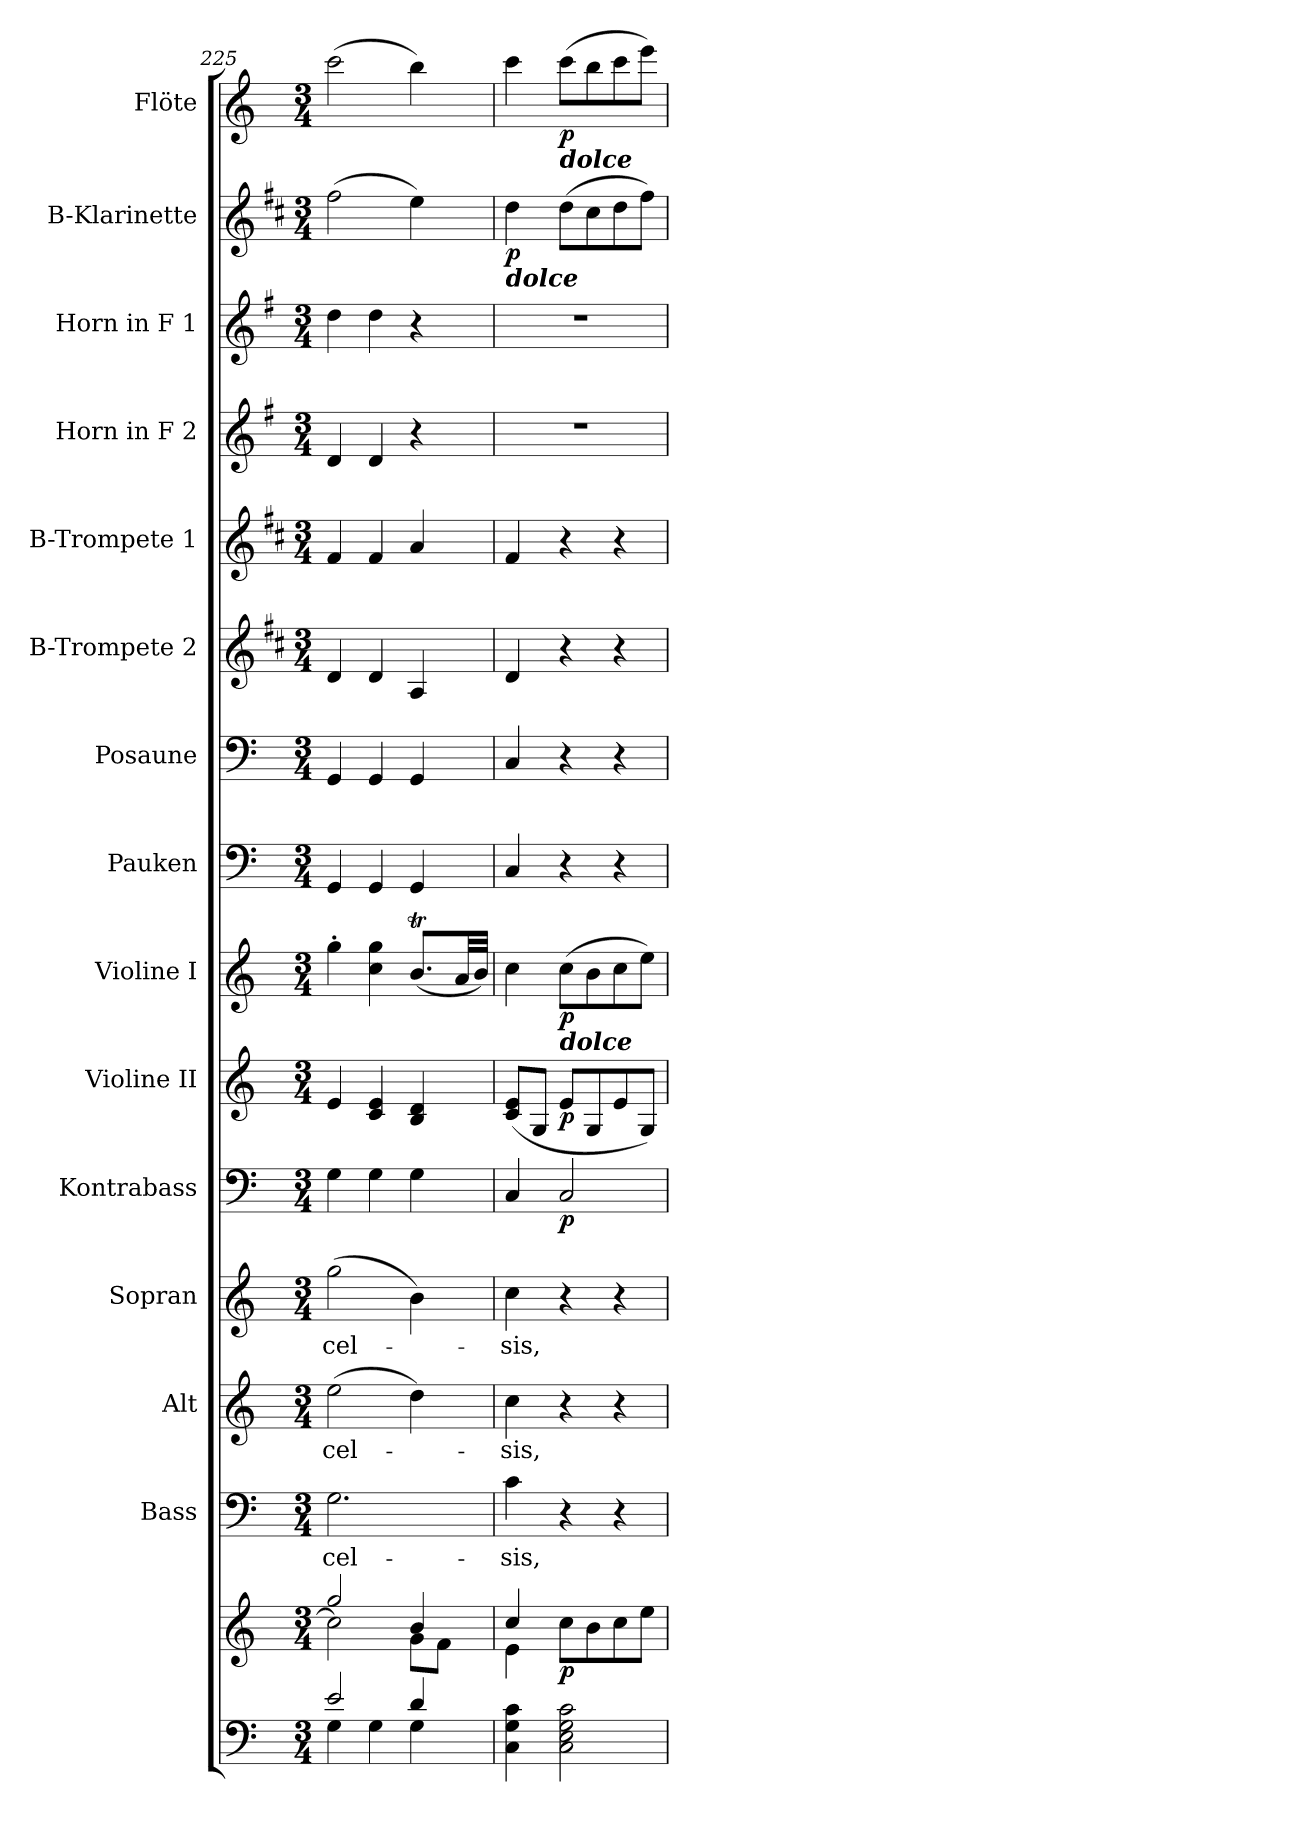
**kern	**kern	**dynam	**kern	**text	**kern	**text	**kern	**text	**kern	**dynam	**kern	**dynam	**kern	**dynam	**kern	**kern	**kern	**kern	**kern	**kern	**kern	**dynam	**kern	**dynam
*part15	*part15	*part15	*part14	*part14	*part13	*part13	*part12	*part12	*part11	*part11	*part10	*part10	*part9	*part9	*part8	*part7	*part6	*part5	*part4	*part3	*part2	*part2	*part1	*part1
*staff16	*staff15	*staff15/16	*staff14	*staff14	*staff13	*staff13	*staff12	*staff12	*staff11	*staff11	*staff10	*staff10	*staff9	*staff9	*staff8	*staff7	*staff6	*staff5	*staff4	*staff3	*staff2	*staff2	*staff1	*staff1
*	*	*	*I"Bass	*	*I"Alt	*	*I"Sopran	*	*I"Kontrabass	*	*I"Violine II	*	*I"Violine I	*	*I"Pauken	*I"Posaune	*I"B-Trompete 2	*I"B-Trompete 1	*I"Horn in F 2	*I"Horn in F 1	*I"B-Klarinette	*	*I"Flöte	*
*	*	*	*I'B.	*	*I'A.	*	*I'S.	*	*I'Kb.	*	*I'Vl. II	*	*I'Vl. I	*	*I'Pk.	*I'Pos.	*I'B Trp. 2	*I'B Trp. 1	*	*	*I'B Kl.	*	*I'Fl.	*
!!LO:PB:g=z
*clefF4	*clefG2	*	*clefF4	*	*clefG2	*	*clefG2	*	*clefF4	*	*clefG2	*	*clefG2	*	*clefF4	*clefF4	*clefG2	*clefG2	*clefG2	*clefG2	*clefG2	*	*clefG2	*
*	*	*	*	*	*	*	*	*	*ITrd7c12	*	*	*	*	*	*	*	*ITrd1c2	*ITrd1c2	*ITrd4c7	*ITrd4c7	*ITrd1c2	*	*	*
*k[]	*k[]	*	*k[]	*	*k[]	*	*k[]	*	*k[]	*	*k[]	*	*k[]	*	*k[]	*k[]	*k[]	*k[]	*k[]	*k[]	*k[]	*	*k[]	*
*C:	*C:	*	*C:	*	*C:	*	*C:	*	*C:	*	*C:	*	*C:	*	*C:	*C:	*C:	*C:	*C:	*C:	*C:	*	*C:	*
*M3/4	*M3/4	*	*M3/4	*	*M3/4	*	*M3/4	*	*M3/4	*	*M3/4	*	*M3/4	*	*M3/4	*M3/4	*M3/4	*M3/4	*M3/4	*M3/4	*M3/4	*	*M3/4	*
=225	=225	=225	=225	=225	=225	=225	=225	=225	=225	=225	=225	=225	=225	=225	=225	=225	=225	=225	=225	=225	=225	=225	=225	=225
*^	*^	*	*	*	*	*	*	*	*	*	*	*	*	*	*	*	*	*	*	*	*	*	*	*
!	!	!	!	!	!	!LO:LY:b	!	!LO:LY:b	!	!LO:LY:b	!	!	!	!	!	!	!	!	!	!	!	!	!	!	!	!
2e/	4G\	2gg/	2cc\]	.	2.G\	-cel-	(>2ee\	-cel-	(>2gg\	-cel-	4GG\	.	4e/	.	4gg'>\	.	4GG/	4GG/	4c/	4e/	4G/	4g\	(>2ee\	.	(>2ccc\	.
.	4G\	.	.	.	.	.	.	.	.	.	4GG\	.	4c/ 4e/	.	4cc\ 4gg\	.	4GG/	4GG/	4c/	4e/	4G/	4g\	.	.	.	.
4d/	4G\	4b/	8g\L	.	.	.	4dd\)	.	4b\)	.	4GG\	.	4B/ 4d/	.	(<8.bt/L	.	4GG/	4GG/	4G/	4g/	4r	4r	4dd\)	.	4bb\)	.
.	.	.	8f\J	.	.	.	.	.	.	.	.	.	.	.	.	.	.	.	.	.	.	.	.	.	.	.
.	.	.	.	.	.	.	.	.	.	.	.	.	.	.	32a/LL	.	.	.	.	.	.	.	.	.	.	.
.	.	.	.	.	.	.	.	.	.	.	.	.	.	.	32b/JJJ)	.	.	.	.	.	.	.	.	.	.	.
*v	*v	*	*	*	*	*	*	*	*	*	*	*	*	*	*	*	*	*	*	*	*	*	*	*	*	*
=226	=226	=226	=226	=226	=226	=226	=226	=226	=226	=226	=226	=226	=226	=226	=226	=226	=226	=226	=226	=226	=226	=226	=226	=226	=226
!	!	!	!	!	!	!	!	!	!	!	!	!	!	!	!	!	!	!	!	!	!	!LO:TX:b:Bi:t=dolce	!	!	!
!	!	!	!	!	!LO:LY:b	!	!LO:LY:b	!	!LO:LY:b	!	!	!	!	!	!	!	!	!	!	!	!	!	!LO:DY:b	!	!
4C\ 4G\ 4c\	4cc/	4e\	.	4c\	-sis,	4cc\	-sis,	4cc\	-sis,	4CC/	.	(<8c/ 8e/L	.	4cc\	.	4C/	4C/	4c/	4e/	2.r	2.r	4cc\	p	4ccc\	.
.	.	.	.	.	.	.	.	.	.	.	.	8G/J	.	.	.	.	.	.	.	.	.	.	.	.	.
!	!	!	!	!	!	!	!	!	!	!	!	!	!	!	!	!	!	!	!	!	!	!	!	!LO:TX:b:Bi:t=dolce	!
!	!	!	!	!	!	!	!	!	!	!	!	!	!	!LO:TX:b:Bi:t=dolce	!	!	!	!	!	!	!	!	!	!	!
!	!	!	!LO:DY:b	!	!	!	!	!	!	!	!LO:DY:b	!	!LO:DY:b	!	!LO:DY:b	!	!	!	!	!	!	!	!	!	!LO:DY:b
2C\ 2E\ 2G\ 2c\	8cc\L	2ryy	p	4r	.	4r	.	4r	.	2CC/	p	8e/L	p	(>8cc\L	p	4r	4r	4r	4r	.	.	(>8cc\L	.	(>8ccc\L	p
.	8b\	.	.	.	.	.	.	.	.	.	.	8G/	.	8b\	.	.	.	.	.	.	.	8b\	.	8bb\	.
.	8cc\	.	.	4r	.	4r	.	4r	.	.	.	8e/	.	8cc\	.	4r	4r	4r	4r	.	.	8cc\	.	8ccc\	.
.	8ee\J	.	.	.	.	.	.	.	.	.	.	8G/J)	.	8ee\J)	.	.	.	.	.	.	.	8ee\J)	.	8eee\J)	.
*	*v	*v	*	*	*	*	*	*	*	*	*	*	*	*	*	*	*	*	*	*	*	*	*	*	*
=	=	=	=	=	=	=	=	=	=	=	=	=	=	=	=	=	=	=	=	=	=	=	=	=
*-	*-	*-	*-	*-	*-	*-	*-	*-	*-	*-	*-	*-	*-	*-	*-	*-	*-	*-	*-	*-	*-	*-	*-	*-
